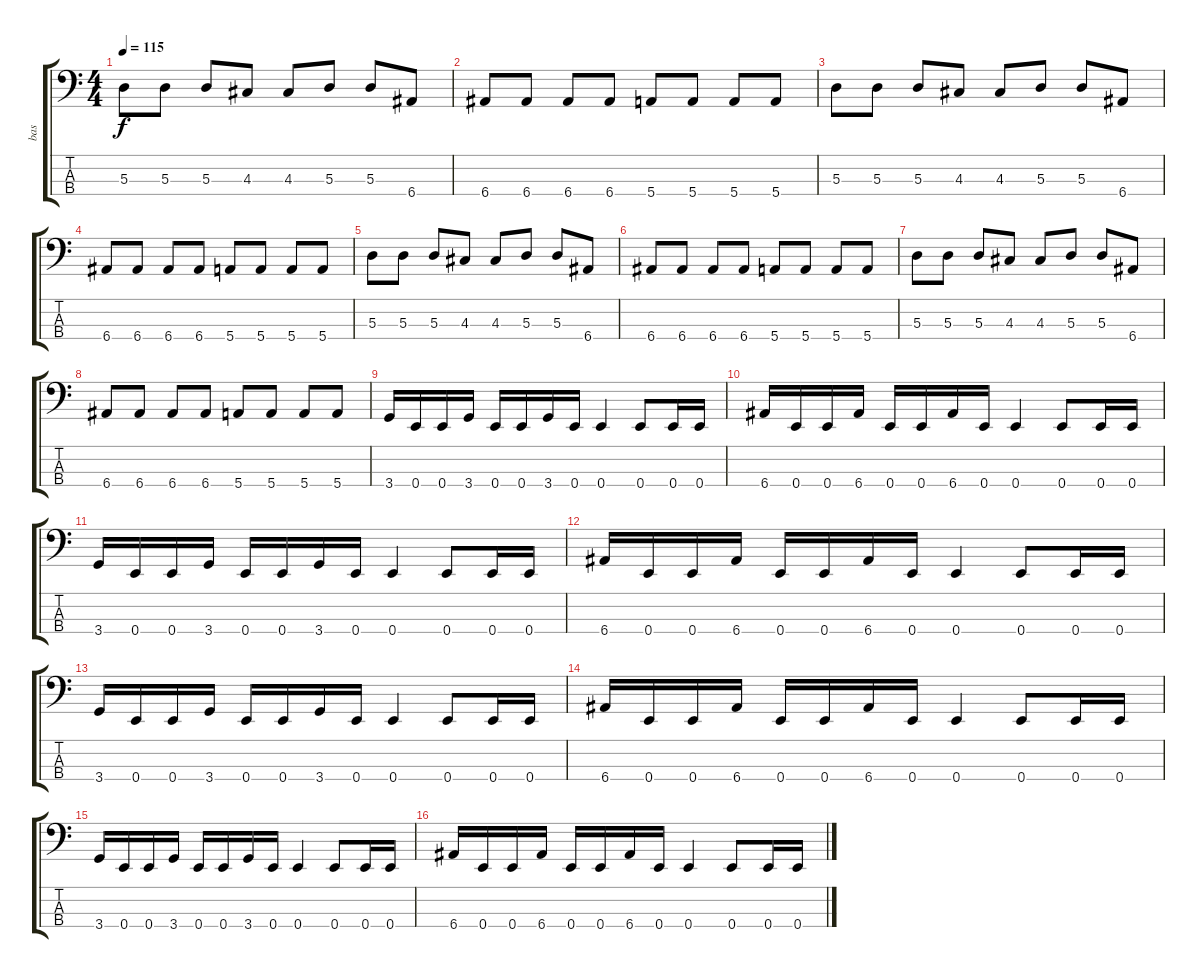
\track ("bas" "bas") {instrument electricbassfinger}
\staff {score tabs}
\tuning (G2 D2 A1 E1) {hide}
\ts (4 4)
\tempo 115
\clef f4
\ks c
5.3.8{dy f} 5.3.8 5.3.8 4.3.8 4.3.8 5.3.8 5.3.8 6.4.8 |
6.4.8 6.4.8 6.4.8 6.4.8 5.4.8 5.4.8 5.4.8 5.4.8 |
5.3.8 5.3.8 5.3.8 4.3.8 4.3.8 5.3.8 5.3.8 6.4.8 |
6.4.8 6.4.8 6.4.8 6.4.8 5.4.8 5.4.8 5.4.8 5.4.8 |
5.3.8 5.3.8 5.3.8 4.3.8 4.3.8 5.3.8 5.3.8 6.4.8 |
6.4.8 6.4.8 6.4.8 6.4.8 5.4.8 5.4.8 5.4.8 5.4.8 |
5.3.8 5.3.8 5.3.8 4.3.8 4.3.8 5.3.8 5.3.8 6.4.8 |
6.4.8 6.4.8 6.4.8 6.4.8 5.4.8 5.4.8 5.4.8 5.4.8 |
3.4.16 0.4.16 0.4.16 3.4.16 0.4.16 0.4.16 3.4.16 0.4.16 0.4.4 0.4.8 0.4.16 0.4.16 |
6.4.16 0.4.16 0.4.16 6.4.16 0.4.16 0.4.16 6.4.16 0.4.16 0.4.4 0.4.8 0.4.16 0.4.16 |
3.4.16 0.4.16 0.4.16 3.4.16 0.4.16 0.4.16 3.4.16 0.4.16 0.4.4 0.4.8 0.4.16 0.4.16 |
6.4.16 0.4.16 0.4.16 6.4.16 0.4.16 0.4.16 6.4.16 0.4.16 0.4.4 0.4.8 0.4.16 0.4.16 |
3.4.16 0.4.16 0.4.16 3.4.16 0.4.16 0.4.16 3.4.16 0.4.16 0.4.4 0.4.8 0.4.16 0.4.16 |
6.4.16 0.4.16 0.4.16 6.4.16 0.4.16 0.4.16 6.4.16 0.4.16 0.4.4 0.4.8 0.4.16 0.4.16 |
3.4.16 0.4.16 0.4.16 3.4.16 0.4.16 0.4.16 3.4.16 0.4.16 0.4.4 0.4.8 0.4.16 0.4.16 |
6.4.16 0.4.16 0.4.16 6.4.16 0.4.16 0.4.16 6.4.16 0.4.16 0.4.4 0.4.8 0.4.16 0.4.16
